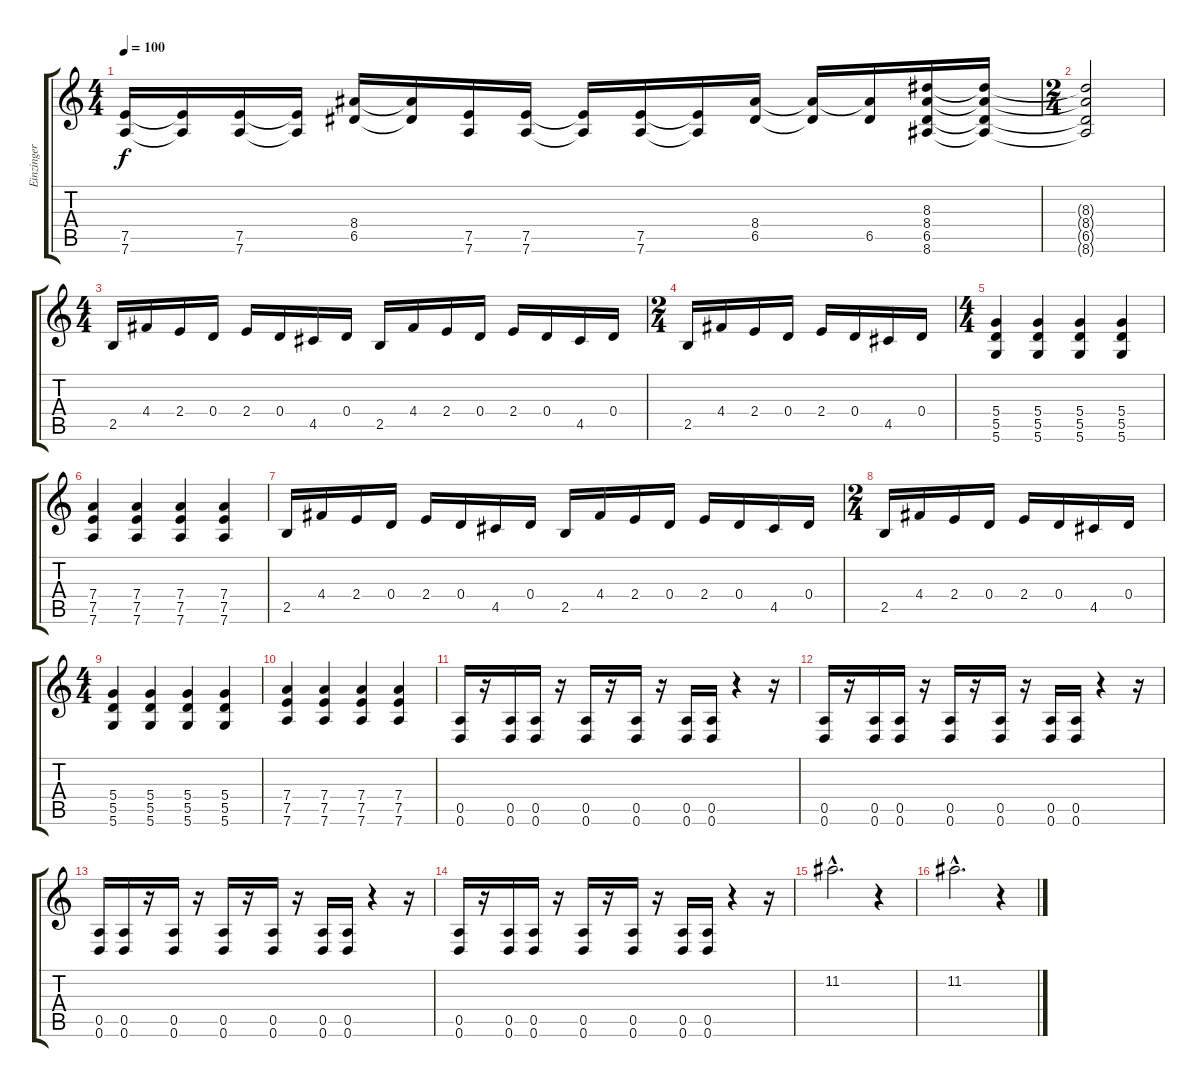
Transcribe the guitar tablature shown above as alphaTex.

\track ("Einzinger" "Einzinger") {instrument overdrivenguitar}
\staff {score tabs}
\tuning (E4 B3 G3 D3 A2 D2) {hide}
\ts (4 4)
\tempo 100
\clef g2
\ks c
(7.5 7.6).16{dy f} (7.5{t} 7.6{t}).16 (7.5 7.6).16 (7.5{t} 7.6{t}).16 (8.4 6.5).16 (8.4{t} 6.5{t}).16 (7.5 7.6).16 (7.5 7.6).16 (7.5{t} 7.6{t}).16 (7.5 7.6).16 (7.5{t} 7.6{t}).16 (8.4 6.5).16 (8.4{t} 6.5{t}).16 (8.4{t} 6.5).16 (8.3 8.4 6.5 8.6).16 (8.3{t} 8.4{t} 6.5{t} 8.6{t}).16 |
\ts (2 4)
(8.3{t} 8.4{t} 6.5{t} 8.6{t}).2 |
\ts (4 4)
2.5.16{instrument electricguitarclean} 4.4.16 2.4.16 0.4.16 2.4.16 0.4.16 4.5.16 0.4.16 2.5.16 4.4.16 2.4.16 0.4.16 2.4.16 0.4.16 4.5.16 0.4.16 |
\ts (2 4)
2.5.16 4.4.16 2.4.16 0.4.16 2.4.16 0.4.16 4.5.16 0.4.16 |
\ts (4 4)
(5.4 5.5 5.6).4{instrument overdrivenguitar} (5.4 5.5 5.6).4 (5.4 5.5 5.6).4 (5.4 5.5 5.6).4 |
(7.4 7.5 7.6).4 (7.4 7.5 7.6).4 (7.4 7.5 7.6).4 (7.4 7.5 7.6).4 |
2.5.16{instrument electricguitarclean} 4.4.16 2.4.16 0.4.16 2.4.16 0.4.16 4.5.16 0.4.16 2.5.16 4.4.16 2.4.16 0.4.16 2.4.16 0.4.16 4.5.16 0.4.16 |
\ts (2 4)
2.5.16 4.4.16 2.4.16 0.4.16 2.4.16 0.4.16 4.5.16 0.4.16 |
\ts (4 4)
(5.4 5.5 5.6).4{instrument overdrivenguitar} (5.4 5.5 5.6).4 (5.4 5.5 5.6).4 (5.4 5.5 5.6).4 |
(7.4 7.5 7.6).4 (7.4 7.5 7.6).4 (7.4 7.5 7.6).4 (7.4 7.5 7.6).4 |
(0.5 0.6).16 r.16 (0.5 0.6).16 (0.5 0.6).16 r.16 (0.5 0.6).16 r.16 (0.5 0.6).16 r.16 (0.5 0.6).16 (0.5 0.6).16 r.4 r.16 |
(0.5 0.6).16 r.16 (0.5 0.6).16 (0.5 0.6).16 r.16 (0.5 0.6).16 r.16 (0.5 0.6).16 r.16 (0.5 0.6).16 (0.5 0.6).16 r.4 r.16 |
(0.5 0.6).16 (0.5 0.6).16 r.16 (0.5 0.6).16 r.16 (0.5 0.6).16 r.16 (0.5 0.6).16 r.16 (0.5 0.6).16 (0.5 0.6).16 r.4 r.16 |
(0.5 0.6).16 r.16 (0.5 0.6).16 (0.5 0.6).16 r.16 (0.5 0.6).16 r.16 (0.5 0.6).16 r.16 (0.5 0.6).16 (0.5 0.6).16 r.4 r.16 |
11.2{hac}.2{d} r.4 |
11.2{hac}.2{d} r.4
